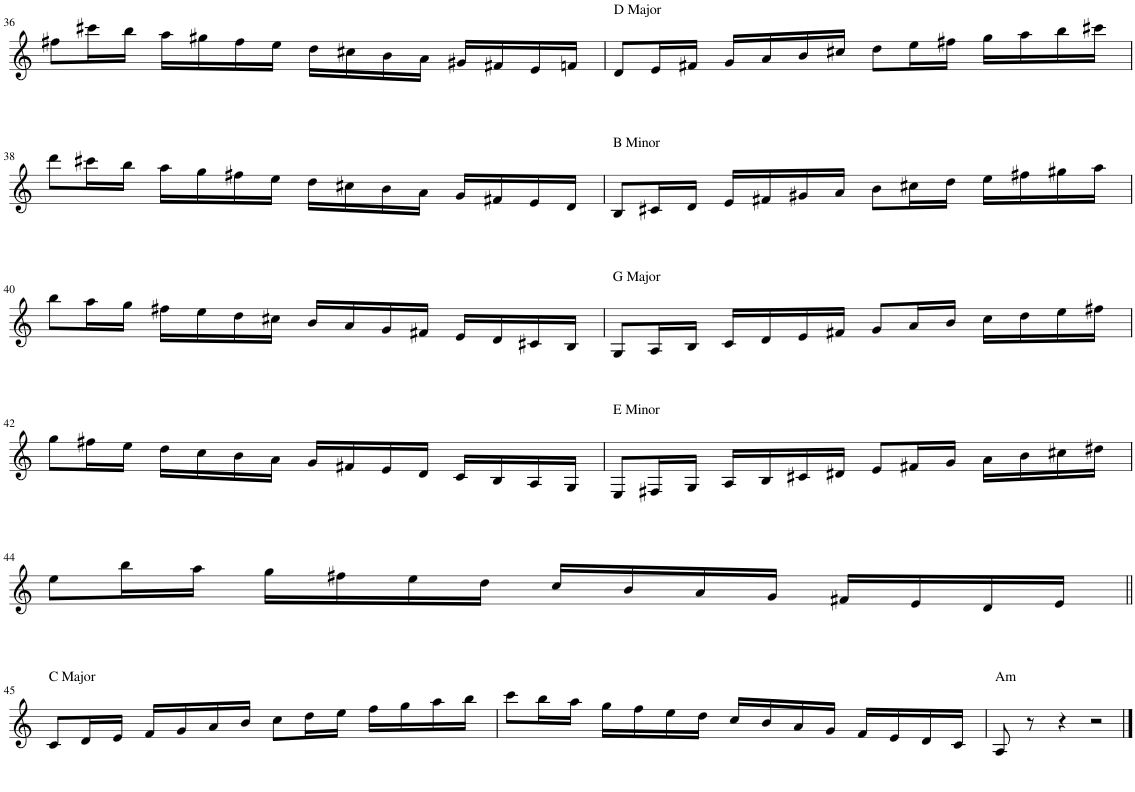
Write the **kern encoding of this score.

**kern
*part1
*staff1
*I"Piano
*I'Pno.
!!LO:PB:g=z
*clefG2
*k[]
*M4/4
=36
8ff#X\L
16ccc#X\L
16bb\JJ
16aa\LL
16gg#X\
16ff#\
16ee\JJ
16dd\LL
16cc#X\
16b\
16a\JJ
16g#X/LL
16f#X/
16e/
16fn/JJ
=37
!LO:TX:a:t=D Major
8d/L
16e/L
16f#X/JJ
16g/LL
16a/
16b/
16cc#X/JJ
8dd\L
16ee\L
16ff#X\JJ
16gg\LL
16aa\
16bb\
16ccc#X\JJ
!!LO:LB:g=z
=38
8ddd\L
16ccc#X\L
16bb\JJ
16aa\LL
16gg\
16ff#X\
16ee\JJ
16dd\LL
16cc#X\
16b\
16a\JJ
16g/LL
16f#X/
16e/
16d/JJ
=39
!LO:TX:a:t=B Minor
8B/L
16c#X/L
16d/JJ
16e/LL
16f#X/
16g#X/
16a/JJ
8b\L
16cc#X\L
16dd\JJ
16ee\LL
16ff#X\
16gg#X\
16aa\JJ
!!LO:LB:g=z
=40
8bb\L
16aa\L
16gg\JJ
16ff#X\LL
16ee\
16dd\
16cc#X\JJ
16b/LL
16a/
16g/
16f#X/JJ
16e/LL
16d/
16c#X/
16B/JJ
=41
!LO:TX:a:t=G Major
8G/L
16A/L
16B/JJ
16c/LL
16d/
16e/
16f#X/JJ
8g/L
16a/L
16b/JJ
16cc\LL
16dd\
16ee\
16ff#X\JJ
!!LO:LB:g=z
=42
8gg\L
16ff#X\L
16ee\JJ
16dd\LL
16cc\
16b\
16a\JJ
16g/LL
16f#X/
16e/
16d/JJ
16c/LL
16B/
16A/
16G/JJ
=43
!LO:TX:a:t=E Minor
8E/L
16F#X/L
16G/JJ
16A/LL
16B/
16c#X/
16d#X/JJ
8e/L
16f#X/L
16g/JJ
16a\LL
16b\
16cc#X\
16dd#X\JJ
!!LO:LB:g=z
=44
8ee\L
16bb\L
16aa\JJ
16gg\LL
16ff#X\
16ee\
16dd\JJ
16cc/LL
16b/
16a/
16g/JJ
16f#X/LL
16e/
16d/
16e/JJ
!!LO:LB:g=z
=45||
!LO:TX:a:t=C Major
8c/L
16d/L
16e/JJ
16f/LL
16g/
16a/
16b/JJ
8cc\L
16dd\L
16ee\JJ
16ff\LL
16gg\
16aa\
16bb\JJ
=46
8ccc\L
16bb\L
16aa\JJ
16gg\LL
16ff\
16ee\
16dd\JJ
16cc/LL
16b/
16a/
16g/JJ
16f/LL
16e/
16d/
16c/JJ
=47
!LO:TX:a:t=Am
8A/
8r
4r
2r
==
*-
